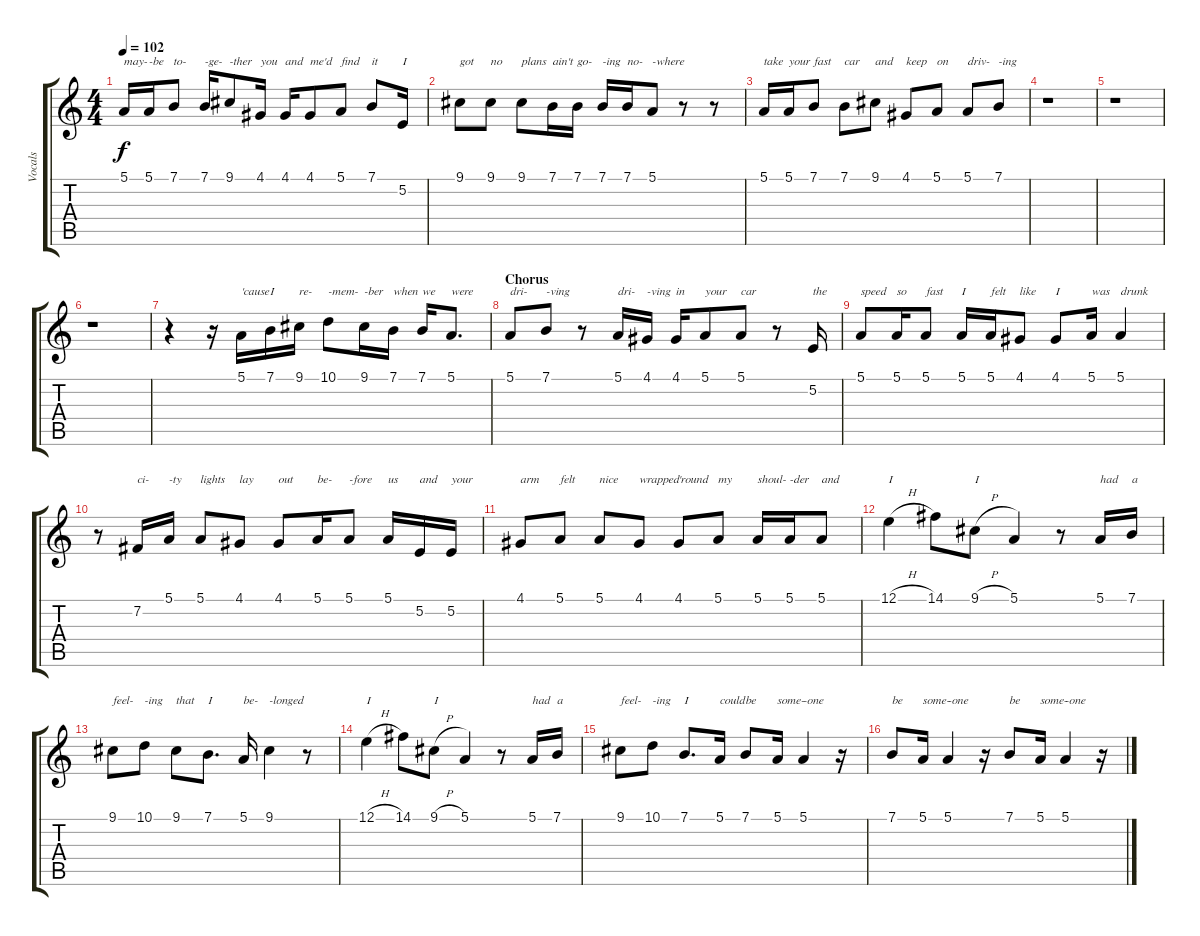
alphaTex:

\track ("Vocals" "Vocals") {instrument steeldrums}
\staff {score tabs}
\tuning (E4 B3 G3 D3 A2 E2) {hide}
\ts (4 4)
\tempo 102
\clef g2
\ks c
5.1.16{txt "may-" dy f} 5.1.16{txt "-be"} 7.1.8{txt "to-"} 7.1.16{txt "-ge-"} 9.1.8{txt "-ther"} 4.1.16{txt "you"} 4.1.16{txt "and"} 4.1.8{txt "me'd"} 5.1.8{txt "find"} 7.1.8{txt "it"} 5.2.16{txt "I"} |
9.1.8{txt "got"} 9.1.8{txt "no"} 9.1.8{txt "plans"} 7.1.16{txt "ain't"} 7.1.16{txt "go-"} 7.1.16{txt "-ing"} 7.1.16{txt "no-"} 5.1.8{txt "-where"} r.8 r.8 |
5.1.16{txt "take"} 5.1.16{txt "your"} 7.1.8{txt "fast"} 7.1.8{txt "car"} 9.1.8{txt "and"} 4.1.8{txt "keep"} 5.1.8{txt "on"} 5.1.8{txt "driv-"} 7.1.8{txt "-ing"} |
r.1 |
r.1 |
r.1 |
r.4 r.16 5.1.16{txt "'cause"} 7.1.16{txt "I"} 9.1.16{txt "re-"} 10.1.8{txt "-mem-"} 9.1.16{txt "-ber"} 7.1.16{txt "when"} 7.1.16{txt "we"} 5.1.8{d txt "were"} |
\section ("" "Chorus")
5.1.8{txt "dri-"} 7.1.8{txt "-ving"} r.8 5.1.16{txt "dri-"} 4.1.16{txt "-ving"} 4.1.16{txt "in"} 5.1.8{txt "your"} 5.1.8{txt "car"} r.8 5.2.16{txt "the"} |
5.1.8{txt "speed"} 5.1.16{txt "so"} 5.1.8{txt "fast"} 5.1.16{txt "I"} 5.1.16{txt "felt"} 4.1.8{txt "like"} 4.1.8{txt "I"} 5.1.16{txt "was"} 5.1.4{txt "drunk"} |
r.8 7.2.16{txt "ci-"} 5.1.16{txt "-ty"} 5.1.8{txt "lights"} 4.1.8{txt "lay"} 4.1.8{txt "out"} 5.1.16{txt "be-"} 5.1.8{txt "-fore"} 5.1.16{txt "us"} 5.2.16{txt "and"} 5.2.16{txt "your"} |
4.1.8{txt "arm"} 5.1.8{txt "felt"} 5.1.8{txt "nice"} 4.1.8{txt "wrapped"} 4.1.8{txt "'round"} 5.1.8{txt "my"} 5.1.16{txt "shoul-"} 5.1.16{txt "-der"} 5.1.8{txt "and"} |
12.1{h}.4{txt "I"} 14.1.8 9.1{h}.8{txt "I"} 5.1.4 r.8 5.1.16{txt "had"} 7.1.16{txt "a"} |
9.1.8{txt "feel-"} 10.1.8{txt "-ing"} 9.1.8{txt "that"} 7.1.8{d txt "I"} 5.1.16{txt "be-"} 9.1.4{txt "-longed"} r.8 |
12.1{h}.4{txt "I"} 14.1.8 9.1{h}.8{txt "I"} 5.1.4 r.8 5.1.16{txt "had"} 7.1.16{txt "a"} |
9.1.8{txt "feel-"} 10.1.8{txt "-ing"} 7.1.8{d txt "I"} 5.1.16{txt "could"} 7.1.8{txt "be"} 5.1.16{txt "some-"} 5.1.4{txt "-one"} r.16 |
7.1.8{txt "be"} 5.1.16{txt "some-"} 5.1.4{txt "-one"} r.16 7.1.8{txt "be"} 5.1.16{txt "some-"} 5.1.4{txt "-one"} r.16
